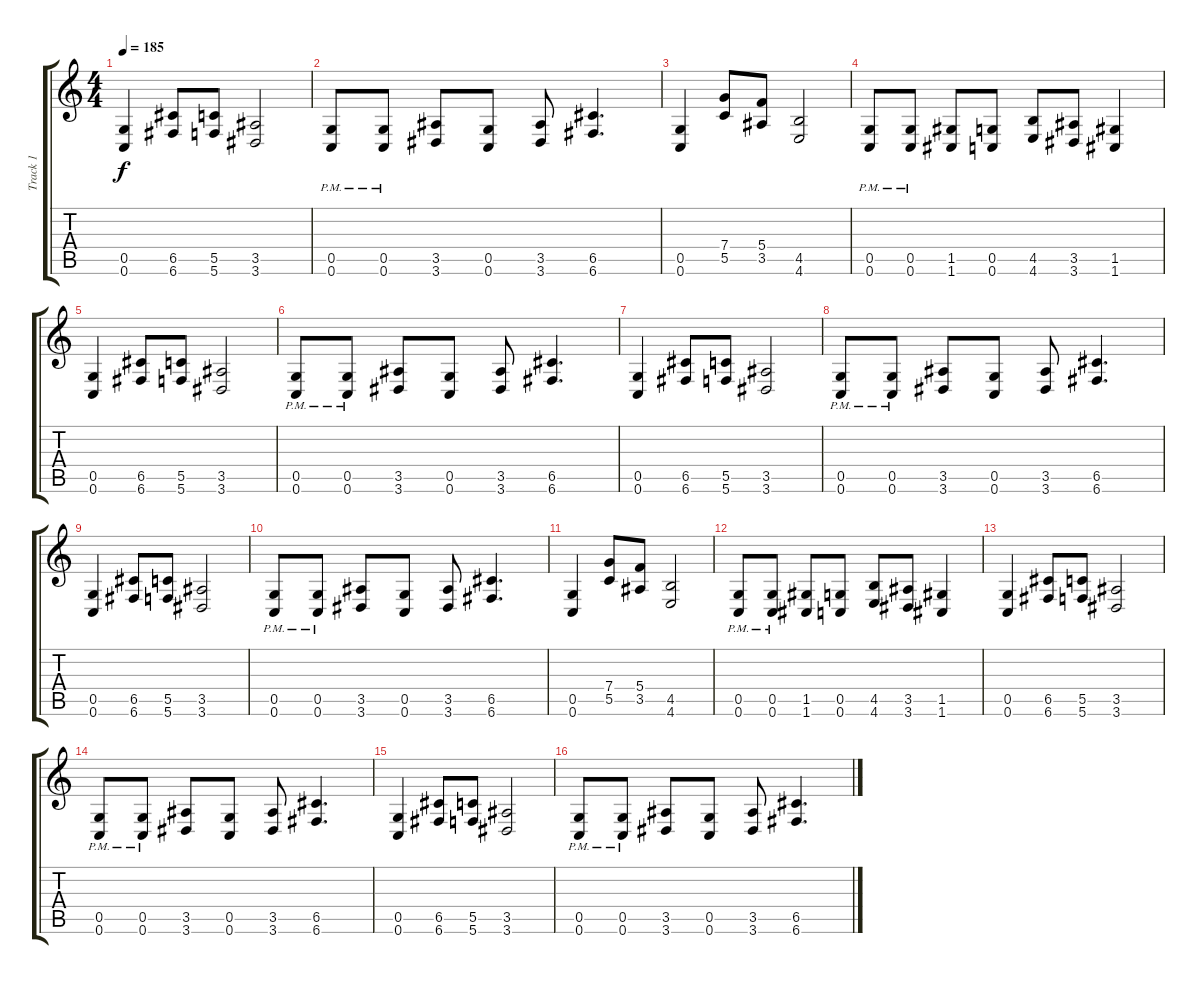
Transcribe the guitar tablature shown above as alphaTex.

\track ("Track 1" "Track 1") {instrument distortionguitar}
\staff {score tabs}
\tuning (D4 A3 F3 C3 G2 C2) {hide}
\ts (4 4)
\tempo 185
\clef g2
\ks c
(0.5 0.6).4{dy f} (6.5 6.6).8 (5.5 5.6).8 (3.5 3.6).2 |
(0.5{pm} 0.6{pm}).8 (0.5{pm} 0.6{pm}).8 (3.5 3.6).8 (0.5 0.6).8 (3.5 3.6).8 (6.5 6.6).4{d} |
(0.5 0.6).4 (7.4 5.5).8 (5.4 3.5).8 (4.5 4.6).2 |
(0.5{pm} 0.6{pm}).8 (0.5{pm} 0.6{pm}).8 (1.5 1.6).8 (0.5 0.6).8 (4.5 4.6).8 (3.5 3.6).8 (1.5 1.6).4 |
(0.5 0.6).4 (6.5 6.6).8 (5.5 5.6).8 (3.5 3.6).2 |
(0.5{pm} 0.6{pm}).8 (0.5{pm} 0.6{pm}).8 (3.5 3.6).8 (0.5 0.6).8 (3.5 3.6).8 (6.5 6.6).4{d} |
(0.5 0.6).4 (6.5 6.6).8 (5.5 5.6).8 (3.5 3.6).2 |
(0.5{pm} 0.6{pm}).8 (0.5{pm} 0.6{pm}).8 (3.5 3.6).8 (0.5 0.6).8 (3.5 3.6).8 (6.5 6.6).4{d} |
(0.5 0.6).4 (6.5 6.6).8 (5.5 5.6).8 (3.5 3.6).2 |
(0.5{pm} 0.6{pm}).8 (0.5{pm} 0.6{pm}).8 (3.5 3.6).8 (0.5 0.6).8 (3.5 3.6).8 (6.5 6.6).4{d} |
(0.5 0.6).4 (7.4 5.5).8 (5.4 3.5).8 (4.5 4.6).2 |
(0.5{pm} 0.6{pm}).8 (0.5{pm} 0.6{pm}).8 (1.5 1.6).8 (0.5 0.6).8 (4.5 4.6).8 (3.5 3.6).8 (1.5 1.6).4 |
(0.5 0.6).4 (6.5 6.6).8 (5.5 5.6).8 (3.5 3.6).2 |
(0.5{pm} 0.6{pm}).8 (0.5{pm} 0.6{pm}).8 (3.5 3.6).8 (0.5 0.6).8 (3.5 3.6).8 (6.5 6.6).4{d} |
(0.5 0.6).4 (6.5 6.6).8 (5.5 5.6).8 (3.5 3.6).2 |
(0.5{pm} 0.6{pm}).8 (0.5{pm} 0.6{pm}).8 (3.5 3.6).8 (0.5 0.6).8 (3.5 3.6).8 (6.5 6.6).4{d}
